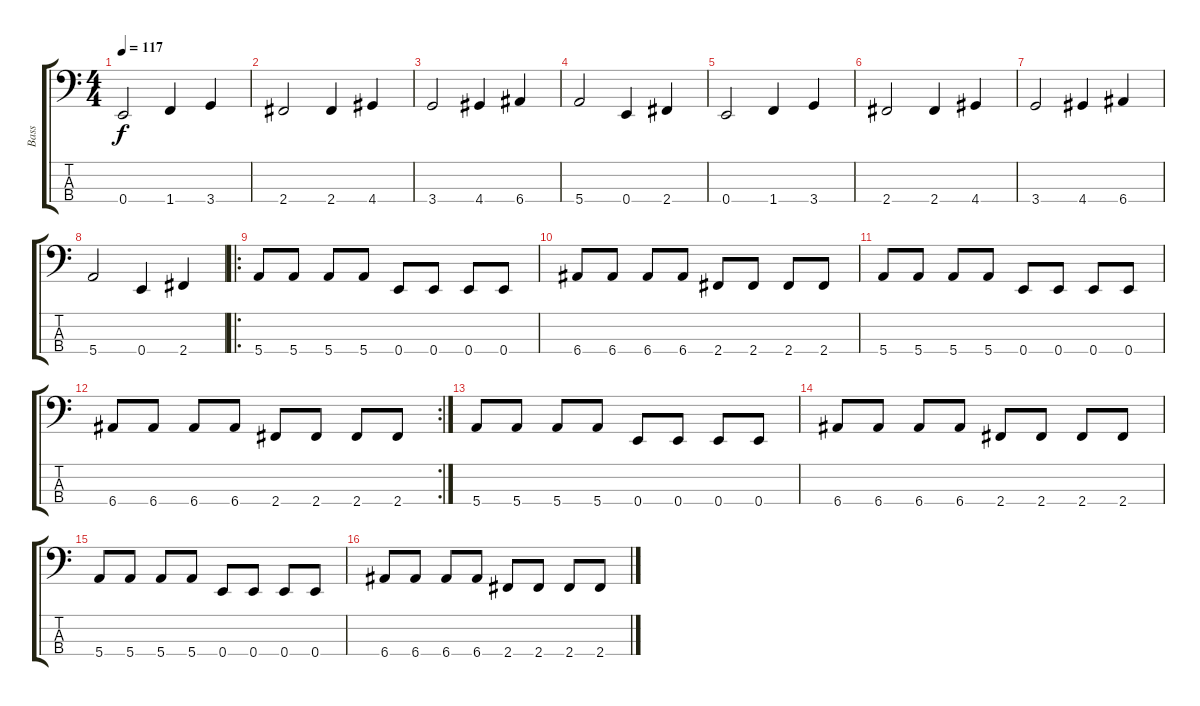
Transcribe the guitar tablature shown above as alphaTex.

\track ("Bass" "Bass") {instrument electricbassfinger}
\staff {score tabs}
\tuning (G2 D2 A1 E1) {hide}
\ts (4 4)
\tempo 117
\clef f4
\ks c
0.4.2{dy f} 1.4.4 3.4.4 |
2.4.2 2.4.4 4.4.4 |
3.4.2 4.4.4 6.4.4 |
5.4.2 0.4.4 2.4.4 |
0.4.2 1.4.4 3.4.4 |
2.4.2 2.4.4 4.4.4 |
3.4.2 4.4.4 6.4.4 |
5.4.2 0.4.4 2.4.4 |
\ro
5.4.8 5.4.8 5.4.8 5.4.8 0.4.8 0.4.8 0.4.8 0.4.8 |
6.4.8 6.4.8 6.4.8 6.4.8 2.4.8 2.4.8 2.4.8 2.4.8 |
5.4.8 5.4.8 5.4.8 5.4.8 0.4.8 0.4.8 0.4.8 0.4.8 |
\rc 2
6.4.8 6.4.8 6.4.8 6.4.8 2.4.8 2.4.8 2.4.8 2.4.8 |
5.4.8 5.4.8 5.4.8 5.4.8 0.4.8 0.4.8 0.4.8 0.4.8 |
6.4.8 6.4.8 6.4.8 6.4.8 2.4.8 2.4.8 2.4.8 2.4.8 |
5.4.8 5.4.8 5.4.8 5.4.8 0.4.8 0.4.8 0.4.8 0.4.8 |
6.4.8 6.4.8 6.4.8 6.4.8 2.4.8 2.4.8 2.4.8 2.4.8
